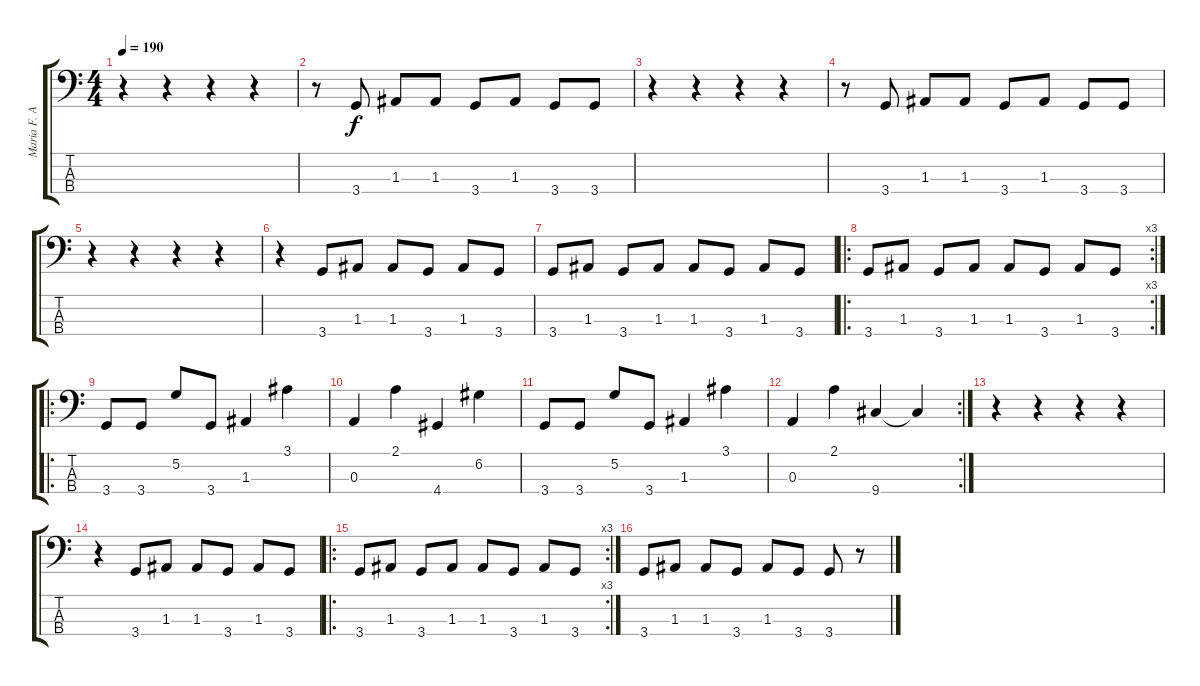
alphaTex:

\track ("Maria F. Aldana" "Maria F. A") {instrument electricbasspick}
\staff {score tabs}
\tuning (G2 D2 A1 E1) {hide}
\ts (4 4)
\tempo 190
\clef f4
\ks c
r.4{dy f} r.4 r.4 r.4 |
r.8 3.4.8 1.3.8 1.3.8 3.4.8 1.3.8 3.4.8 3.4.8 |
r.4 r.4 r.4 r.4 |
r.8 3.4.8 1.3.8 1.3.8 3.4.8 1.3.8 3.4.8 3.4.8 |
r.4 r.4 r.4 r.4 |
r.4 3.4.8 1.3.8 1.3.8 3.4.8 1.3.8 3.4.8 |
3.4.8 1.3.8 3.4.8 1.3.8 1.3.8 3.4.8 1.3.8 3.4.8 |
\ro
\rc 3
3.4.8 1.3.8 3.4.8 1.3.8 1.3.8 3.4.8 1.3.8 3.4.8 |
\ro
3.4.8 3.4.8 5.2.8 3.4.8 1.3.4 3.1.4 |
0.3.4 2.1.4 4.4.4 6.2.4 |
3.4.8 3.4.8 5.2.8 3.4.8 1.3.4 3.1.4 |
\rc 2
0.3.4 2.1.4 9.4.4 9.4{t}.4 |
r.4 r.4 r.4 r.4 |
r.4 3.4.8 1.3.8 1.3.8 3.4.8 1.3.8 3.4.8 |
\ro
\rc 3
3.4.8 1.3.8 3.4.8 1.3.8 1.3.8 3.4.8 1.3.8 3.4.8 |
3.4.8 1.3.8 1.3.8 3.4.8 1.3.8 3.4.8 3.4.8 r.8
